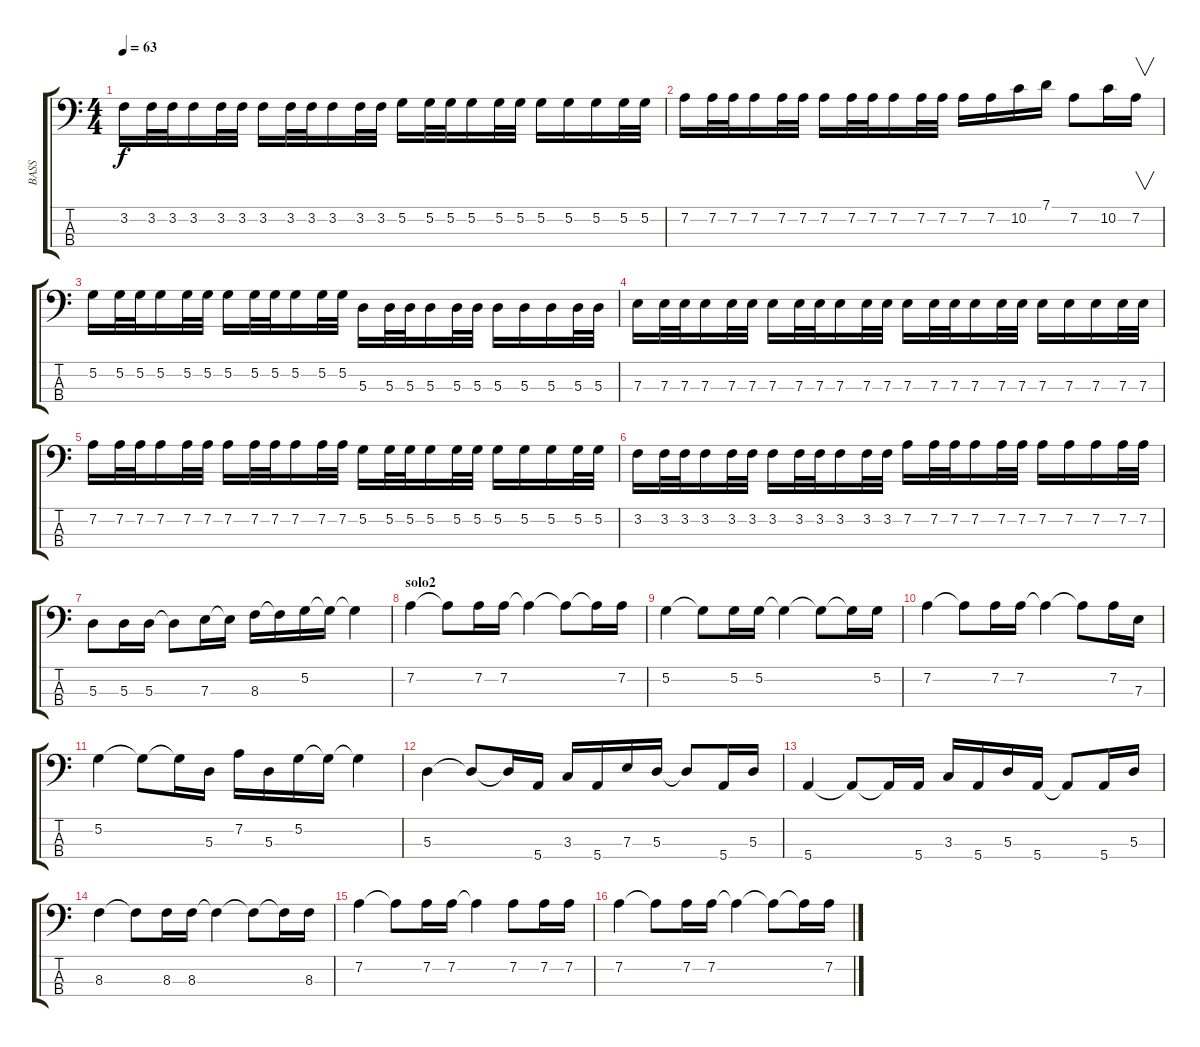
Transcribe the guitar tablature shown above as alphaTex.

\track ("BASS" "BASS") {instrument fretlessbass}
\staff {score tabs}
\tuning (G2 D2 A1 E1) {hide}
\ts (4 4)
\tempo 63
\clef f4
\ks c
3.2.16{dy f} 3.2.32 3.2.32 3.2.16 3.2.32 3.2.32 3.2.16 3.2.32 3.2.32 3.2.16 3.2.32 3.2.32 5.2.16 5.2.32 5.2.32 5.2.16 5.2.32 5.2.32 5.2.16 5.2.16 5.2.16 5.2.32 5.2.32 |
7.2.16 7.2.32 7.2.32 7.2.16 7.2.32 7.2.32 7.2.16 7.2.32 7.2.32 7.2.16 7.2.32 7.2.32 7.2.16 7.2.16 10.2.16 7.1.16 7.2.8 10.2.16 7.2.16{v} |
5.2.16 5.2.32 5.2.32 5.2.16 5.2.32 5.2.32 5.2.16 5.2.32 5.2.32 5.2.16 5.2.32 5.2.32 5.3.16 5.3.32 5.3.32 5.3.16 5.3.32 5.3.32 5.3.16 5.3.16 5.3.16 5.3.32 5.3.32 |
7.3.16 7.3.32 7.3.32 7.3.16 7.3.32 7.3.32 7.3.16 7.3.32 7.3.32 7.3.16 7.3.32 7.3.32 7.3.16 7.3.32 7.3.32 7.3.16 7.3.32 7.3.32 7.3.16 7.3.16 7.3.16 7.3.32 7.3.32 |
7.2.16 7.2.32 7.2.32 7.2.16 7.2.32 7.2.32 7.2.16 7.2.32 7.2.32 7.2.16 7.2.32 7.2.32 5.2.16 5.2.32 5.2.32 5.2.16 5.2.32 5.2.32 5.2.16 5.2.16 5.2.16 5.2.32 5.2.32 |
3.2.16 3.2.32 3.2.32 3.2.16 3.2.32 3.2.32 3.2.16 3.2.32 3.2.32 3.2.16 3.2.32 3.2.32 7.2.16 7.2.32 7.2.32 7.2.16 7.2.32 7.2.32 7.2.16 7.2.16 7.2.16 7.2.32 7.2.32 |
5.3.8 5.3.16 5.3.16 5.3{t}.8 7.3.16 7.3{t}.16 8.3.16 8.3{t}.16 5.2.16 5.2{t}.16 5.2{t}.4 |
\section ("" "solo2")
7.2.4 7.2{t}.8 7.2.16 7.2.16 7.2{t}.4 7.2{t}.8 7.2{t}.16 7.2.16 |
5.2.4 5.2{t}.8 5.2.16 5.2.16 5.2{t}.4 5.2{t}.8 5.2{t}.16 5.2.16 |
7.2.4 7.2{t}.8 7.2.16 7.2.16 7.2{t}.4 7.2{t}.8 7.2.16 7.3.16 |
5.2.4 5.2{t}.8 5.2{t}.16 5.3.16 7.2.16 5.3.16 5.2.16 5.2{t}.16 5.2{t}.4 |
5.3.4 5.3{t}.8 5.3{t}.16 5.4.16 3.3.16 5.4.16 7.3.16 5.3.16 5.3{t}.8 5.4.16 5.3.16 |
5.4.4 5.4{t}.8 5.4{t}.16 5.4.16 3.3.16 5.4.16 5.3.16 5.4.16 5.4{t}.8 5.4.16 5.3.16 |
8.3.4 8.3{t}.8 8.3.16 8.3.16 8.3{t}.4 8.3{t}.8 8.3{t}.16 8.3.16 |
7.2.4 7.2{t}.8 7.2.16 7.2.16 7.2{t}.4 7.2.8 7.2.16 7.2.16 |
7.2.4 7.2{t}.8 7.2.16 7.2.16 7.2{t}.4 7.2{t}.8 7.2{t}.16 7.2.16
